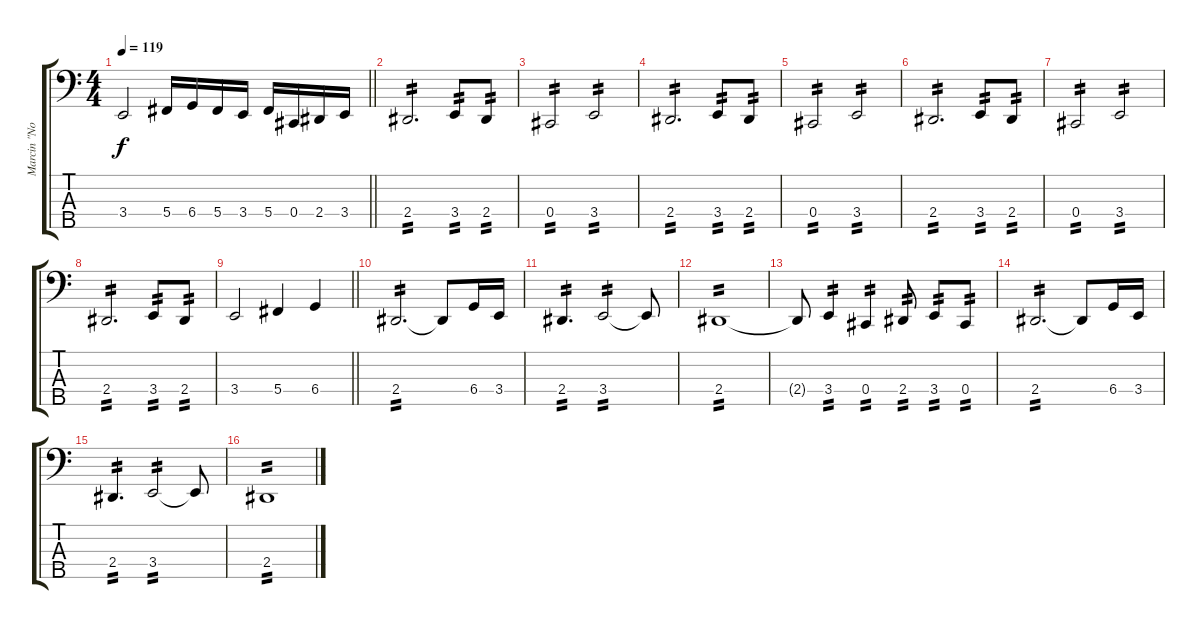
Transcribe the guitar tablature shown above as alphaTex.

\track ("Marcin \"Novy\" Nowak " "Marcin \"No") {instrument electricbassfinger}
\staff {score tabs}
\tuning (E2 B1 Gb1 Db1 Ab0) {hide}
\ts (4 4)
\tempo 119
\clef f4
\barLineRight lightlight
\ks c
3.4.2{dy f} 5.4.16 6.4.16 5.4.16 3.4.16 5.4.16 0.4.16 2.4.16 3.4.16 |
2.4.2{d tp 2} 3.4.8{tp 2} 2.4.8{tp 2} |
0.4.2{tp 2} 3.4.2{tp 2} |
2.4.2{d tp 2} 3.4.8{tp 2} 2.4.8{tp 2} |
0.4.2{tp 2} 3.4.2{tp 2} |
2.4.2{d tp 2} 3.4.8{tp 2} 2.4.8{tp 2} |
0.4.2{tp 2} 3.4.2{tp 2} |
2.4.2{d tp 2} 3.4.8{tp 2} 2.4.8{tp 2} |
\barLineRight lightlight
3.4.2 5.4.4 6.4.4 |
2.4.2{d tp 2} 2.4{t}.8 6.4.16 3.4.16 |
2.4.4{d tp 2} 3.4.2{tp 2} 3.4{t}.8 |
2.4.1{tp 2} |
2.4{t}.8 3.4.4{tp 2} 0.4.4{tp 2} 2.4.8{tp 2} 3.4.8{tp 2} 0.4.8{tp 2} |
2.4.2{d tp 2} 2.4{t}.8 6.4.16 3.4.16 |
2.4.4{d tp 2} 3.4.2{tp 2} 3.4{t}.8 |
2.4.1{tp 2}
